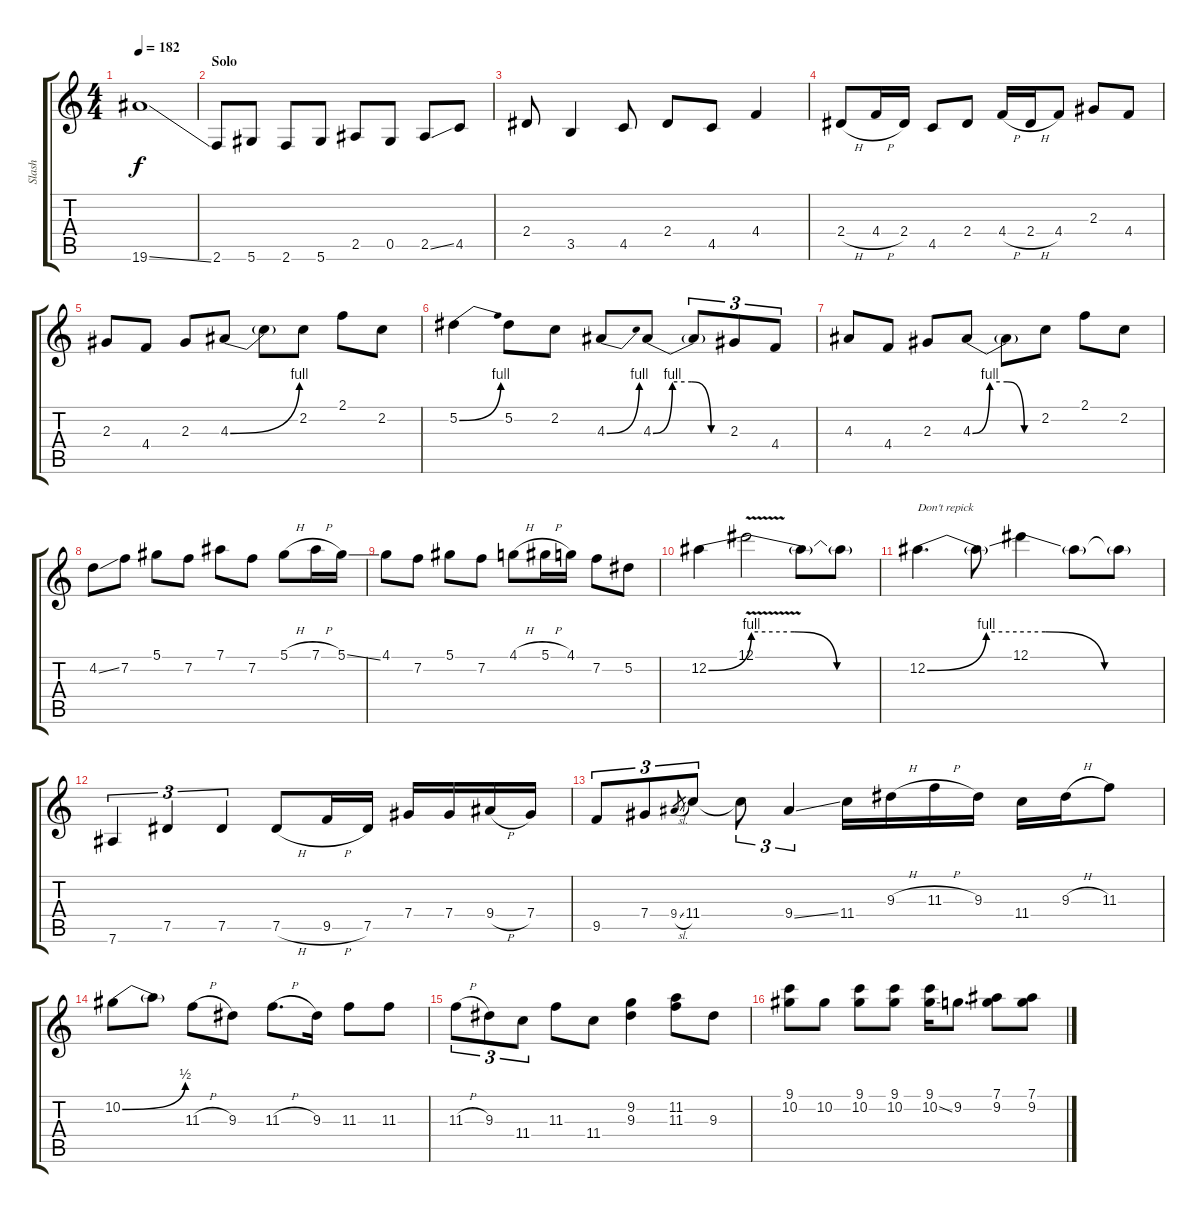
\track ("Slash" "Slash") {instrument distortionguitar}
\staff {score tabs}
\tuning (Eb4 Bb3 Gb3 Db3 Ab2 Eb2) {hide}
\ts (4 4)
\tempo 182
\clef g2
\ks c
19.6{ss}.1{dy f} |
\section ("" "Solo")
2.6.8 5.6.8 2.6.8 5.6.8 2.5.8 0.5.8 2.5{ss}.8 4.5.8 |
2.4.8 3.5.4 4.5.8 2.4.8 4.5.8 4.4.4 |
2.4{h}.8 4.4{h}.16 2.4.16 4.5.8 2.4.8 4.4{h}.16 2.4{h}.16 4.4.8 2.3.8 4.4.8 |
2.3.8 4.4.8 2.3.8 4.3{be (bend 0 0 60 4)}.8 4.3{t}.8 2.2.8 2.1.8 2.2.8 |
5.2{be (bend 0 0 60 4)}.4 5.2.8 2.2.8 4.3{be (bend 0 0 60 4)}.8 4.3{be (custom 0 0 15 4 30 4 45 0 60 0)}.8 4.3{t}.8{tu (3 2)} 2.3.8{tu (3 2)} 4.4.8{tu (3 2)} |
4.3.8 4.4.8 2.3.8 4.3{be (custom 0 0 15 4 30 4 45 0 60 0)}.8 4.3{t}.8 2.2.8 2.1.8 2.2.8 |
4.2{ss}.8 7.2.8 5.1.8 7.2.8 7.1.8 7.2.8 5.1{h}.8 7.1{h}.16 5.1{ss}.16 |
4.1.8 7.2.8 5.1.8 7.2.8 4.1{h}.8 5.1{h}.16 4.1.16 7.2.8 5.2.8 |
12.2{be (custom 0 0 15 4 30 4 45 0 60 0)}.4 12.1{v}.2 12.2{t}.8 12.2{t}.8 |
12.2{be (custom 0 0 15 4 30 4 45 0 60 0)}.4{d txt "Don't repick"} 12.2{t}.8 12.1.4 12.2{t}.8 12.2{t}.8 |
7.6.4{tu (3 2)} 7.5.4{tu (3 2)} 7.5.4{tu (3 2)} 7.5{h}.8 9.5{h}.16 7.5.16 7.4.16 7.4.16 9.4{h}.16 7.4.16 |
9.5.8{tu (3 2)} 7.4.8{tu (3 2)} 9.4{sl}.8{gr} 11.4.8{tu (3 2)} 11.4{t}.8{tu (3 2)} 9.4{ss}.4{tu (3 2)} 11.4.16 9.3{h}.16 11.3{h}.16 9.3.16 11.4.16 9.3{h}.16 11.3.8 |
10.2{be (bend 0 0 60 2)}.8 10.2{t}.8 11.3{h}.8 9.3.8 11.3{h}.8{d} 9.3.16 11.3.8 11.3.8 |
11.3{h}.8{tu (3 2)} 9.3.8{tu (3 2)} 11.4.8{tu (3 2)} 11.3.8 11.4.8 (9.2 9.3).4 (11.2 11.3).8 9.3.8 |
(9.1 10.2).8 10.2.8 (9.1 10.2).8 (9.1 10.2).8 (9.1 10.2{ss}).16 9.2.8{d} (7.1 9.2).8 (7.1 9.2).8
